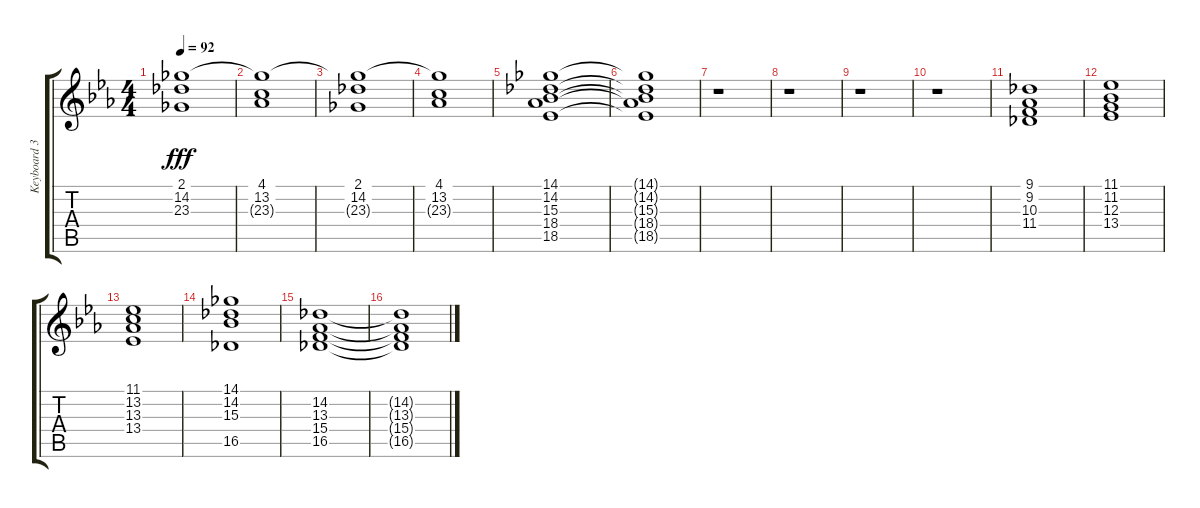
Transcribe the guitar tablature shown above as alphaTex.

\track ("Keyboard 3" "Keyboard 3") {instrument synthstrings1}
\staff {score tabs}
\tuning (E4 B3 G3 D3 A2 E2) {hide}
\ts (4 4)
\tempo 92
\clef g2
\ks eb
(2.1 14.2 23.3).1{dy fff} |
(4.1 13.2 23.3{t}).1 |
(2.1 14.2 23.3{t}).1 |
(4.1 13.2 23.3{t}).1 |
(14.1 14.2 15.3 18.4 18.5).1 |
(14.1{t} 14.2{t} 15.3{t} 18.4{t} 18.5{t}).1 |
r.1 |
r.1 |
r.1 |
r.1 |
(9.1 9.2 10.3 11.4).1 |
(11.1 11.2 12.3 13.4).1 |
(11.1 13.2 13.3 13.4).1 |
(14.1 14.2 15.3 16.5).1 |
(14.2 13.3 15.4 16.5).1 |
(14.2{t} 13.3{t} 15.4{t} 16.5{t}).1
